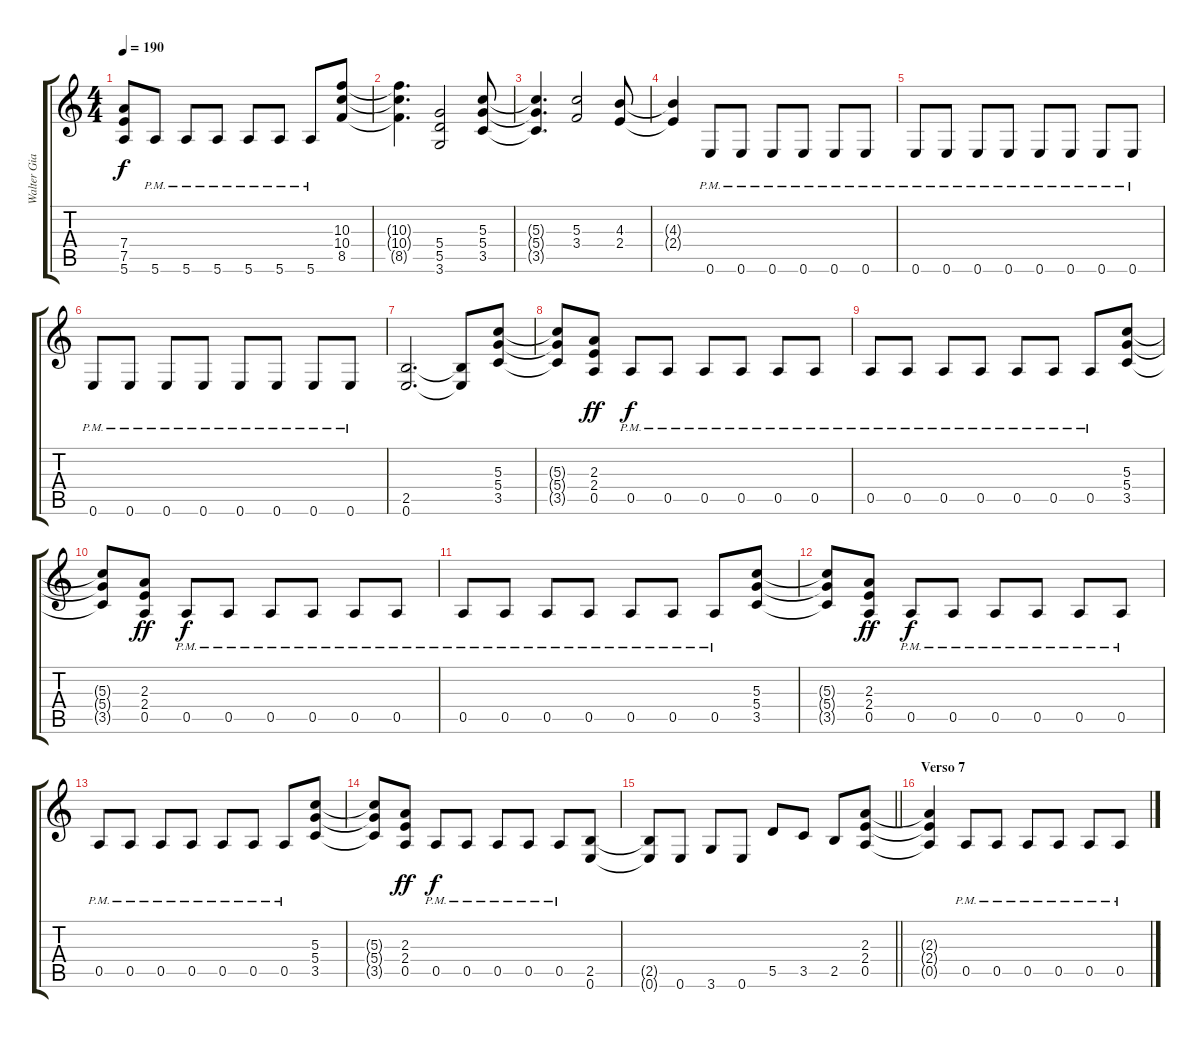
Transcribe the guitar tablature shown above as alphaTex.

\track ("Walter Giardino" "Walter Gia") {instrument distortionguitar}
\staff {score tabs}
\tuning (E4 B3 G3 D3 A2 E2) {hide}
\ts (4 4)
\tempo 190
\clef g2
\ks c
(7.4{t} 7.5{t} 5.6{t}).8{dy f} 5.6{pm}.8 5.6{pm}.8 5.6{pm}.8 5.6{pm}.8 5.6{pm}.8 5.6{pm}.8 (10.3 10.4 8.5).8 |
(10.3{t} 10.4{t} 8.5{t}).4{d} (5.4 5.5 3.6).2 (5.3 5.4 3.5).8 |
(5.3{t} 5.4{t} 3.5{t}).4{d} (5.3 3.4).2 (4.3 2.4).8 |
(4.3{t} 2.4{t}).4 0.6{pm}.8 0.6{pm}.8 0.6{pm}.8 0.6{pm}.8 0.6{pm}.8 0.6{pm}.8 |
0.6{pm}.8 0.6{pm}.8 0.6{pm}.8 0.6{pm}.8 0.6{pm}.8 0.6{pm}.8 0.6{pm}.8 0.6{pm}.8 |
0.6{pm}.8 0.6{pm}.8 0.6{pm}.8 0.6{pm}.8 0.6{pm}.8 0.6{pm}.8 0.6{pm}.8 0.6{pm}.8 |
(2.5 0.6).2{d} (2.5{t} 0.6{t}).8 (5.3 5.4 3.5).8 |
(5.3{t} 5.4{t} 3.5{t}).8 (2.3 2.4 0.5).8{dy ff} 0.5{pm}.8{dy f} 0.5{pm}.8 0.5{pm}.8 0.5{pm}.8 0.5{pm}.8 0.5{pm}.8 |
0.5{pm}.8 0.5{pm}.8 0.5{pm}.8 0.5{pm}.8 0.5{pm}.8 0.5{pm}.8 0.5{pm}.8 (5.3 5.4 3.5).8 |
(5.3{t} 5.4{t} 3.5{t}).8 (2.3 2.4 0.5).8{dy ff} 0.5{pm}.8{dy f} 0.5{pm}.8 0.5{pm}.8 0.5{pm}.8 0.5{pm}.8 0.5{pm}.8 |
0.5{pm}.8 0.5{pm}.8 0.5{pm}.8 0.5{pm}.8 0.5{pm}.8 0.5{pm}.8 0.5{pm}.8 (5.3 5.4 3.5).8 |
(5.3{t} 5.4{t} 3.5{t}).8 (2.3 2.4 0.5).8{dy ff} 0.5{pm}.8{dy f} 0.5{pm}.8 0.5{pm}.8 0.5{pm}.8 0.5{pm}.8 0.5{pm}.8 |
0.5{pm}.8 0.5{pm}.8 0.5{pm}.8 0.5{pm}.8 0.5{pm}.8 0.5{pm}.8 0.5{pm}.8 (5.3 5.4 3.5).8 |
(5.3{t} 5.4{t} 3.5{t}).8 (2.3 2.4 0.5).8{dy ff} 0.5{pm}.8{dy f} 0.5{pm}.8 0.5{pm}.8 0.5{pm}.8 0.5{pm}.8 (2.5 0.6).8 |
\barLineRight lightlight
(2.5{t} 0.6{t}).8 0.6.8 3.6.8 0.6.8 5.5.8 3.5.8 2.5.8 (2.3 2.4 0.5).8 |
\section ("" "Verso 7")
(2.3{t} 2.4{t} 0.5{t}).4 0.5{pm}.8 0.5{pm}.8 0.5{pm}.8 0.5{pm}.8 0.5{pm}.8 0.5{pm}.8
